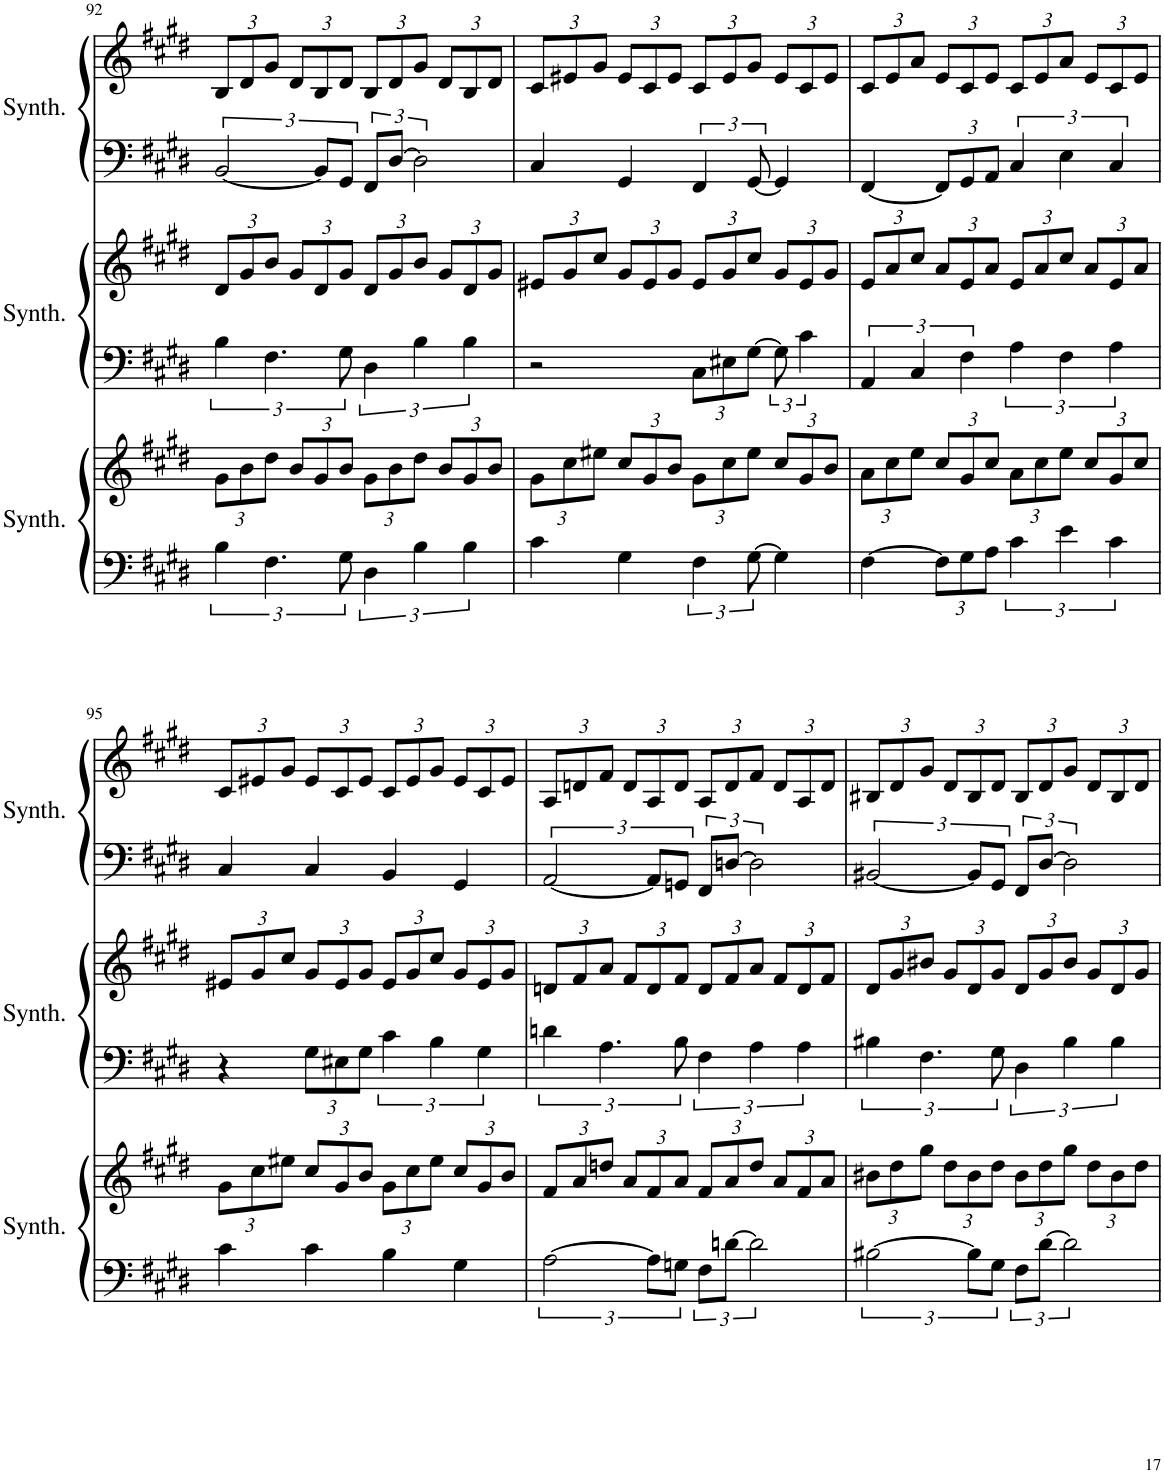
**kern	**kern	**kern	**kern	**kern	**kern
*part3	*part3	*part2	*part2	*part1	*part1
*staff6	*staff5	*staff4	*staff3	*staff2	*staff1
*I"Square Synthesizer	*	*I"Square Synthesizer	*	*I"Square Synthesizer	*
*I'Synth.	*	*I'Synth.	*	*I'Synth.	*
!!LO:PB:g=z
*clefF4	*clefG2	*clefF4	*clefG2	*clefF4	*clefG2
*k[f#c#g#d#]	*k[f#c#g#d#]	*k[f#c#g#d#]	*k[f#c#g#d#]	*k[f#c#g#d#]	*k[f#c#g#d#]
*M4/4	*M4/4	*M4/4	*M4/4	*M4/4	*M4/4
*	*Xbrackettup	*	*Xbrackettup	*	*Xbrackettup
=92	=92	=92	=92	=92	=92
6B\	12g#\L	6B\	12d#/L	[3BB/	12B/L
.	12b\	.	12g#/	.	12d#/
6.F#\	12dd#\J	6.F#\	12b/J	.	12g#/J
.	12b/L	.	12g#/L	.	12d#/L
.	12g#/	.	12d#/	12BB/L]	12B/
12G#\	12b/J	12G#\	12g#/J	12GG#/J	12d#/J
6D#\	12g#\L	6D#\	12d#/L	12FF#/L	12B/L
.	12b\	.	12g#/	[12D#/J	12d#/
6B\	12dd#\J	6B\	12b/J	3D#\]	12g#/J
.	12b/L	.	12g#/L	.	12d#/L
6B\	12g#/	6B\	12d#/	.	12B/
.	12b/J	.	12g#/J	.	12d#/J
=93	=93	=93	=93	=93	=93
4c#\	12g#\L	2r	12e#X/L	4C#/	12c#/L
.	12cc#\	.	12g#/	.	12e#X/
.	12ee#X\J	.	12cc#/J	.	12g#/J
4G#\	12cc#/L	.	12g#/L	4GG#/	12e#/L
.	12g#/	.	12e#/	.	12c#/
.	12b/J	.	12g#/J	.	12e#/J
*	*	*Xbrackettup	*	*	*
6F#\	12g#\L	12C#\L	12e#/L	6FF#/	12c#/L
.	12cc#\	12E#X\	12g#/	.	12e#/
[12G#\	12ee#\J	[12G#\J	12cc#/J	[12GG#/	12g#/J
*	*	*brackettup	*	*	*
4G#\]	12cc#/L	12G#\]	12g#/L	4GG#/]	12e#/L
.	12g#/	6c#\	12e#/	.	12c#/
.	12b/J	.	12g#/J	.	12e#/J
=94	=94	=94	=94	=94	=94
[4F#\	12a\L	6AA/	12e/L	[4FF#/	12c#/L
.	12cc#\	.	12a/	.	12e/
.	12ee\J	6C#/	12cc#/J	.	12a/J
*Xbrackettup	*	*	*	*Xbrackettup	*
12F#\L]	12cc#/L	.	12a/L	12FF#/L]	12e/L
12G#\	12g#/	6F#\	12e/	12GG#/	12c#/
12A\J	12cc#/J	.	12a/J	12AA/J	12e/J
*brackettup	*	*	*	*brackettup	*
6c#\	12a\L	6A\	12e/L	6C#/	12c#/L
.	12cc#\	.	12a/	.	12e/
6e\	12ee\J	6F#\	12cc#/J	6E\	12a/J
.	12cc#/L	.	12a/L	.	12e/L
6c#\	12g#/	6A\	12e/	6C#/	12c#/
.	12cc#/J	.	12a/J	.	12e/J
!!LO:LB:g=z
=95	=95	=95	=95	=95	=95
4c#\	12g#\L	4r	12e#X/L	4C#/	12c#/L
.	12cc#\	.	12g#/	.	12e#X/
.	12ee#X\J	.	12cc#/J	.	12g#/J
*	*	*Xbrackettup	*	*	*
4c#\	12cc#/L	12G#\L	12g#/L	4C#/	12e#/L
.	12g#/	12E#X\	12e#/	.	12c#/
.	12b/J	12G#\J	12g#/J	.	12e#/J
*	*	*brackettup	*	*	*
4B\	12g#\L	6c#\	12e#/L	4BB/	12c#/L
.	12cc#\	.	12g#/	.	12e#/
.	12ee#\J	6B\	12cc#/J	.	12g#/J
4G#\	12cc#/L	.	12g#/L	4GG#/	12e#/L
.	12g#/	6G#\	12e#/	.	12c#/
.	12b/J	.	12g#/J	.	12e#/J
=96	=96	=96	=96	=96	=96
[3A\	12f#/L	6dn\	12dn/L	[3AA/	12A/L
.	12a/	.	12f#/	.	12dn/
.	12ddn/J	6.A\	12a/J	.	12f#/J
.	12a/L	.	12f#/L	.	12d/L
12A\L]	12f#/	.	12d/	12AA/L]	12A/
12Gn\J	12a/J	12B\	12f#/J	12GGn/J	12d/J
12F#\L	12f#/L	6F#\	12d/L	12FF#/L	12A/L
[12dn\J	12a/	.	12f#/	[12Dn/J	12d/
3d\]	12dd/J	6A\	12a/J	3D\]	12f#/J
.	12a/L	.	12f#/L	.	12d/L
.	12f#/	6A\	12d/	.	12A/
.	12a/J	.	12f#/J	.	12d/J
=97	=97	=97	=97	=97	=97
[3B#X\	12b#X\L	6B#X\	12d#/L	[3BB#X/	12B#X/L
.	12dd#\	.	12g#/	.	12d#/
.	12gg#\J	6.F#\	12b#X/J	.	12g#/J
.	12dd#\L	.	12g#/L	.	12d#/L
12B#\L]	12b#\	.	12d#/	12BB#/L]	12B#/
12G#\J	12dd#\J	12G#\	12g#/J	12GG#/J	12d#/J
12F#\L	12b#\L	6D#\	12d#/L	12FF#/L	12B#/L
[12d#\J	12dd#\	.	12g#/	[12D#/J	12d#/
3d#\]	12gg#\J	6B#\	12b#/J	3D#\]	12g#/J
.	12dd#\L	.	12g#/L	.	12d#/L
.	12b#\	6B#\	12d#/	.	12B#/
.	12dd#\J	.	12g#/J	.	12d#/J
=	=	=	=	=	=
*-	*-	*-	*-	*-	*-
